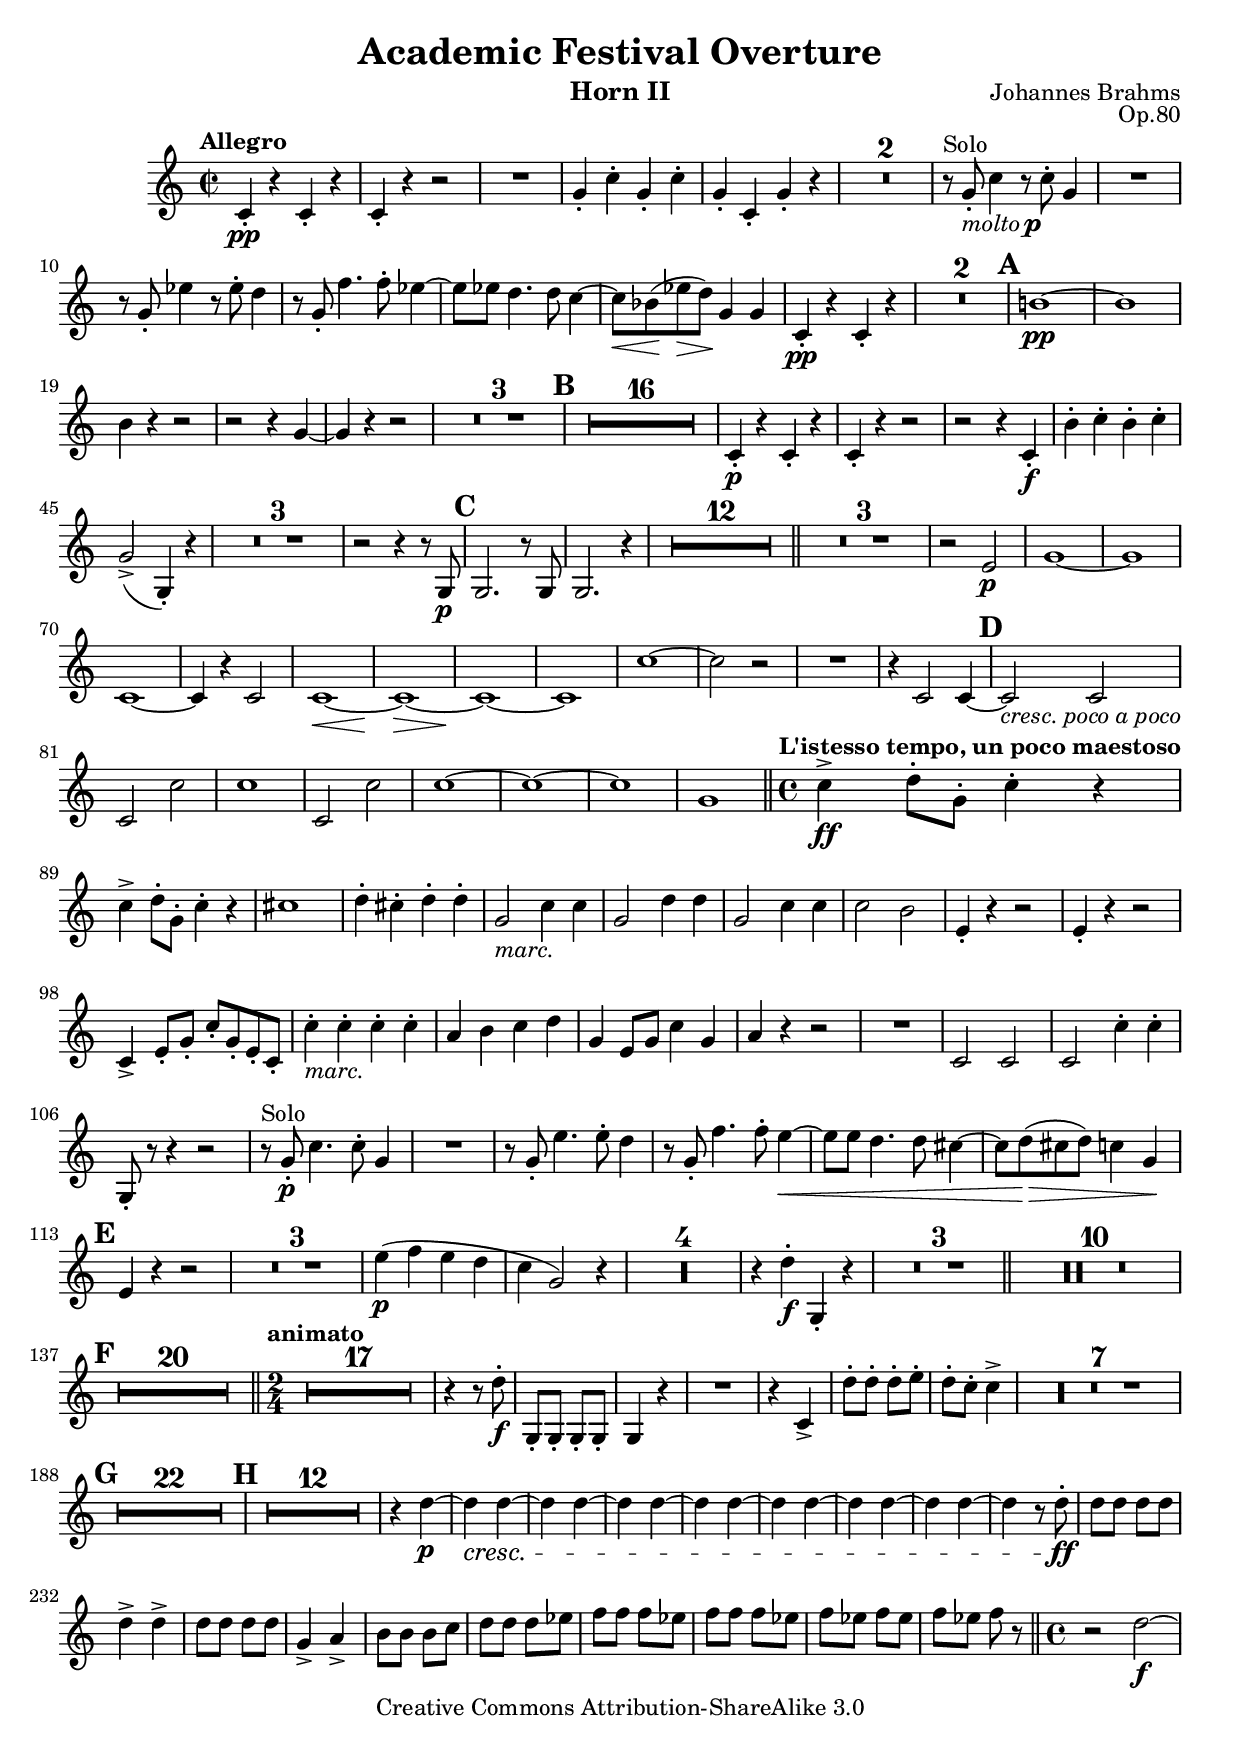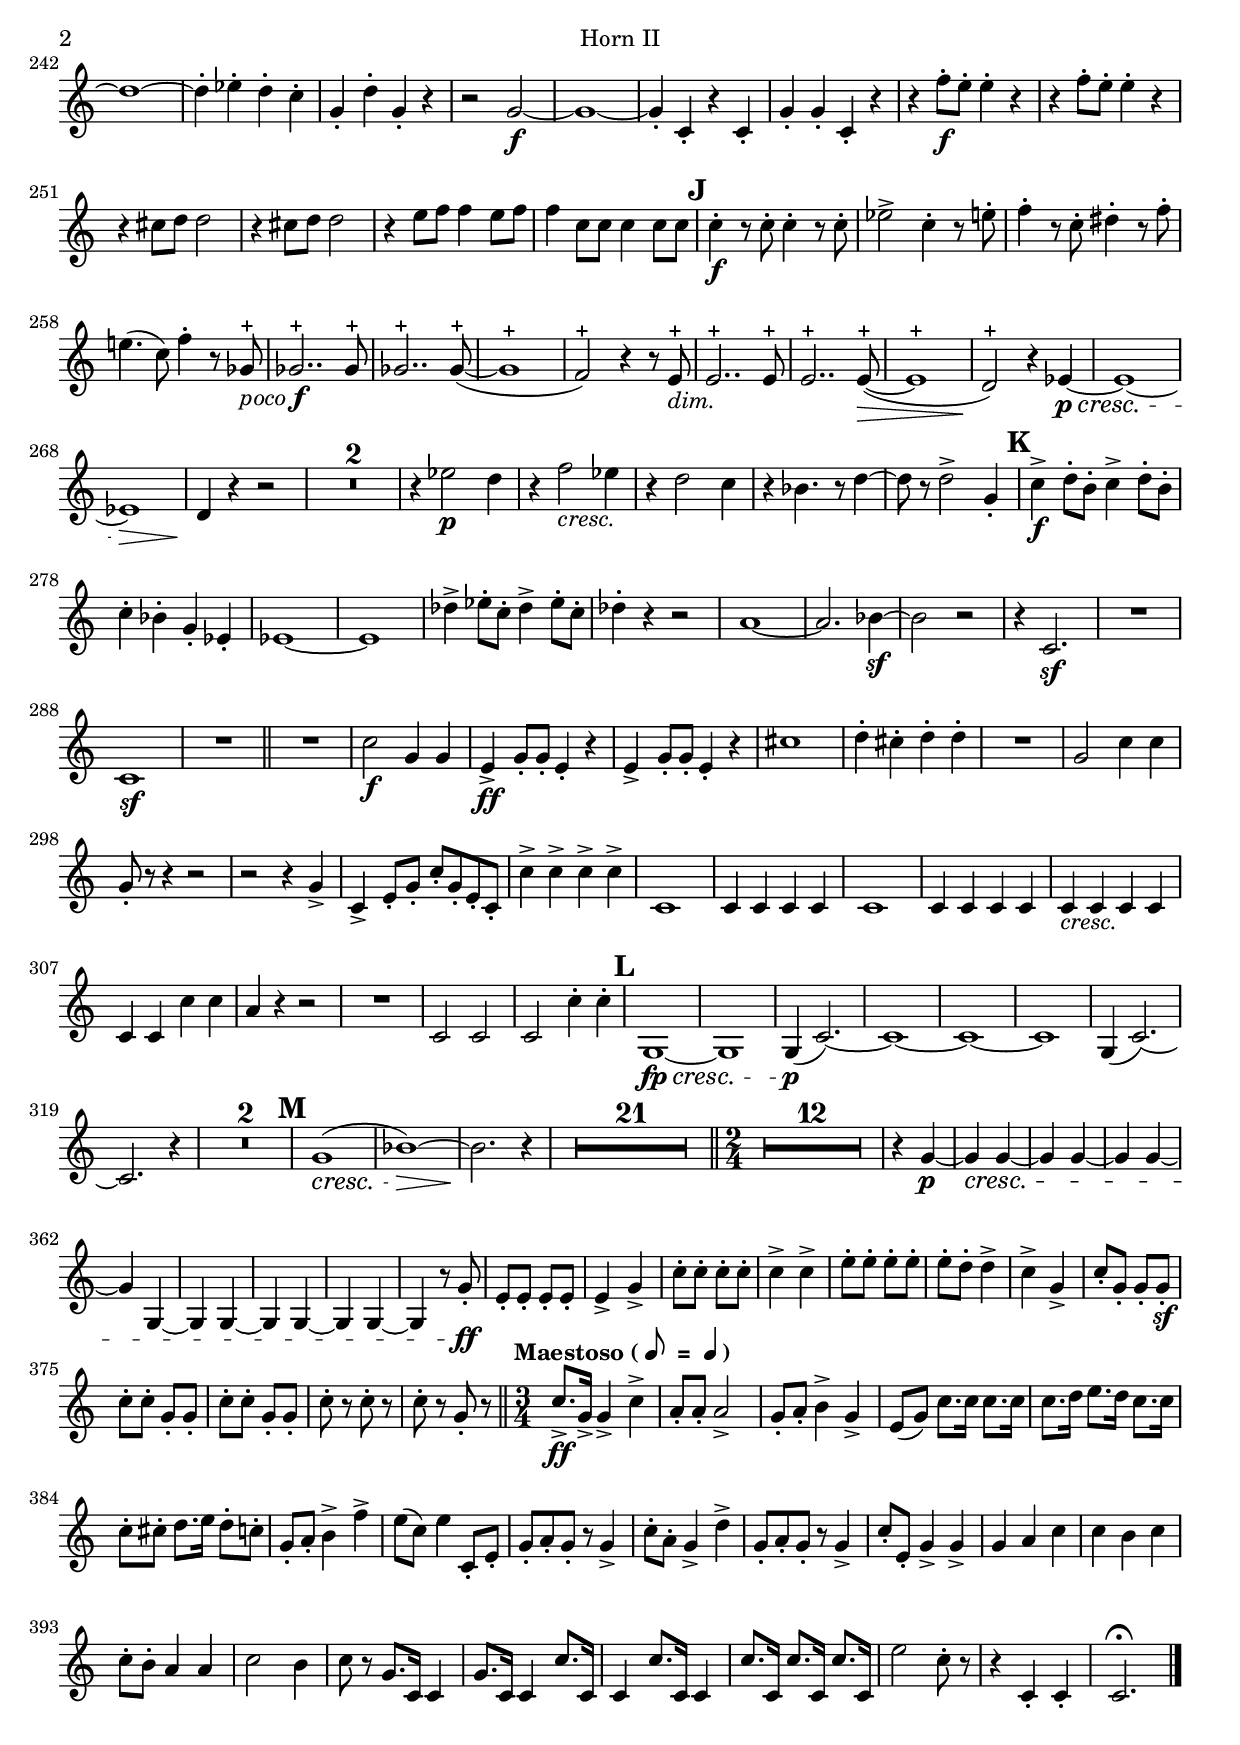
\version "2.12.2"

\include "defs.lyi" 
\version "2.12.2"

hornTwo = \relative c'
{
  \transposition c
  c4-.\pp r c-. r |
  c-. r r2 |
  R1 |
  g'4-. c-. g-. c-. |
  g-. c,-. g'-. r |
  R1*2 |
  r8^\markup{Solo} g-.-\markup{\italic molto \dynamic p} c4 r8 c8-. g4 |
  R1 |
  r8 g-. ees'4 r8 ees-. d4 |
  r8 g,-. f'4. f8-. ees4~ |
  ees8 ees d4. d8 c4~ |
  c8\< bes(\! ees\> d)\! g,4 g |
  c,-.\pp r c-. r |
  R1*2 |

  \mark \default
  b'!1~\pp |
  b |
  b4 r r2 |
  r r4 g~ |
  g r r2 |
  R1*3 |

  \mark \default
  R1*16 |
  c,4-.\p r c-. r |
  c-. r r2 |
  r2 r4 c-.\f |
  b'-. c-. b-. c-. |
  g2->( g,4-.) r |
  R1*3 |
  r2 r4 r8 g\p |
  g2. r8 g |
  g2. r4 |
  R1*12 |

  R1*3 |
  r2 e'\p |
  g1~ |
  g |
  c,~ |
  c4 r c2 |
  c1~\< |
  c~\> |
  c~\! |
  c |
  c'~ |
  c2 r |
  R1 |
  r4 c,2 c4~ |

  \mark \default
  c2_\markup{\italic{cresc. poco a poco}} c |
  c c' |
  c1 |
  c,2 c' |
  c1~ | c~ | c | g |

  c4->\ff d8-. g,-. c4-. r |
  c4-> d8-. g,-. c4-. r |
  cis1 |
  d4-. cis-. d-. d-. |
  g,2_\markup{\italic marc.} c4 c |
  g2 d'4 d |
  g,2 c4 c |
  c2 b |
  e,4-. r r2 |
  e4-. r r2 |
  c4-> e8-. g-. c-. g-. e-. c-. |
  c'4-._\markup{\italic marc.} c-. c-. c-. |
  a b c d |
  g, e8 g c4 g |
  a r r2 |
  R1 |
  c,2 c |
  c c'4-. c-. |
  g,8-. r r4 r2 |
  r8^\markup{Solo} g'-.\p c4. c8-. g4 |
  R1 |
  r8 g-. e'4. e8-. d4 |
  r8 g,-. f'4. f8-. e4~\< |
  e8 e d4. d8 cis4~ |
  cis8 d(\> cis d) c4 g\! |

  \mark \default
  e r r2 |
  R1*3 |
  e'4(\p f e d |
  c g2) r4 |
  R1*4 |
  r4 d'-.\f g,,-. r |
  R1*3 |

  R1*10 |

  \mark \default
  R1*20 |
  
  %\time 2/4
  R2*17 |
  r4 r8 d''8-.\f |
  g,,-. g-. g-. g-. |
  g4 r |
  R2 |
  r4 c-> |
  d'8-. d-. d-. e-. |
  d-. c-. c4-> |
  R2*7 |

  \mark \default
  R2*22 |
  
  \mark \default
  R2*12 |
  r4 d~\p |
  \crescTextCresc
  d\< d~ |
  \repeat unfold 6 {d d~}
  d r8 d-.\ff |
  d d d d |
  d4-> d-> |
  d8 d d d |
  g,4-> a-> |
  b8 b b c |
  d d d ees |
  f f f ees |
  f f f ees |
  f ees f ees |
  f ees f r |

  %\time 4/4
  r2 d2~\f |
  d1~ |
  d4-. ees-. d-. c-. |
  g-. d'-. g,-. r |
  r2 g2~\f |
  g1~ |
  g4-. c,-. r c-. |
  g'-. g-. c,-. r |
  r4 f'8-.\f e-. e4-. r4 |
  r4 f8-. e-. e4-. r4 |
  r4 cis8 d d2 |
  r4 cis8 d d2 |
  r4 e8 f f4 e8 f |
  f4 c8 c c4 c8 c |

  \mark \default
  c4-.\f r8 c-. c4-. r8 c-. |
  ees2-> c4-. r8 e-. |
  f4-. r8 c-. dis4-. r8 f-. |
  e!4.( c8) f4-. r8 ges,-+_\markup{\italic poco \dynamic f} |
  ges2..-+ ges8-+ |
  ges2..-+ ges8-+( ~ |
  ges1-+ |
  f2)-+ r4 r8 e-+_\markup{\italic dim.} |
  e2..-+ e8-+ |
  e2..-+ e8-+( \> ~ |
  e1-+ |
  d2\!)-+ r4 ees\p \< ~ |
  ees1 ~ |
  ees1\! \> |
  d4\! r4 r2 |
  R1*2 |

  r4 ees'2\p d4 |
  r4 f2_\markup{\italic cresc.} ees4 |
  r4 d2 c4 |
  r4 bes4. r8 d4~ |
  d8 r d2-> g,4-. |

  \mark \default
  c4->\f d8-. b-. c4-> d8-. b-. |
  c4-. bes-. g-. ees-. |
  ees1~ | ees |
  des'4-> ees8-. c-. des4-> ees8-. c-. |
  des4-. r r2 |
  a1~ |
  a2. bes4~\sf |
  bes2 r |
  r4 c,2.\sf |
  R1 |
  c\sf |
  R1 |

  R1 |
  c'2\f g4 g |
  e->\ff g8-. g-. e4-. r |
  e-> g8-. g-. e4-. r |
  cis'1 |
  d4-. cis-. d-. d-. |
  R1 |
  g,2 c4 c |
  g8-. r r4 r2 |
  r2 r4 g-> |
  c,-> e8-. g-. c-. g-. e-. c-. |
  c'4-> c-> c-> c-> |
  c,1 |
  c4 c c c |
  c1 |
  c4 c c c |
  c4_\markup{\italic cresc.} c c c |
  c c c' c |
  a r r2 |
  R1 |
  c,2 c |
  c c'4-. c-. |

  \mark \default
  g,1~\fp\< |
  g |
  g4(\p c2.~) |
  c1~ | c~ | c |
  g4( c2.~) |
  c2. r4 |
  R1*2

  \mark \default
  g'1(\< |
  bes~)\> |
  bes2.\! r4 |
  R1*21 |

  %\time 2/4
  R2*12
  r4 g~\p\cresc |
  g g~ |
  g g~ |
  g g~ |
  g g,~ |
  g g~ |
  g g~ |
  g g~ |
  g r8 g'-.\ff |
  e-. e-. e-. e-. |
  e4-> g-> |
  c8-. c-. c-. c-. |
  c4-> c-> |
  e8-. e-. e-. e-. |
  e-. d-. d4-> |
  c-> g-> |
  c8-. g-. g-. g-.\sf |
  c-. c-. g-. g-. 
  c-. c-. g-. g-. 
  c-. r c-. r |
  c-. r g-. r |

  %\time 3/4
  c8.->\ff g16-> g4-> c-> |
  a8-. a-. a2-> |
  g8-. a-. b4-> g-> |
  e8( g) c8.[ c16] c8. c16 |
  c8. d16 e8. d16 c8. c16 |
  c8-. cis-. d8.[ e16] d8-. c-. |
  g8-. a-. b4-> f'-> |
  e8( c) e4 c,8-. e-. |
  g-. a-. g-. r g4-> |
  c8-. a-. g4-> d'-> |
  g,8-. a-. g-. r g4-> |
  c8-. e,-. g4-> g-> |
  g a c |
  c b c |
  c8-. b-. a4 a |
  c2 b4 |
  c8 r g8. c,16 c4 |
  g'8. c,16 c4 c'8. c,16 |
  c4 c'8. c,16 c4 |
  c'8. c,16 c'8. c,16 c'8. c,16 |
  e'2 c8-. r |
  r4 c,4-. c-. |
  c2.\fermata |
}

 

instrument = "Horn II"

notes = \hornTwo

\version "2.12.2"

\include "defs.lyi"

\paper
{
  ragged-last-bottom = ##f
}

\book
{
  \include "header.lyi"
  \score
  {
    \new Staff
    {
      \set Score.skipBars = ##t
      << \notes \outline >>
    }
  }
}



